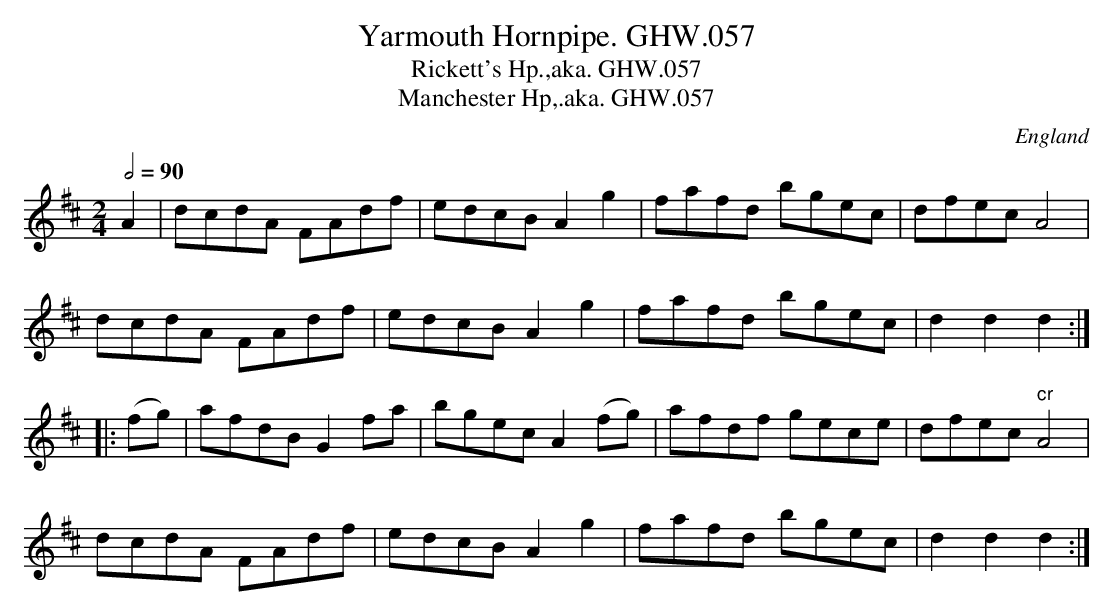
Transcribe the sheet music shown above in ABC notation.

X:1
T:Yarmouth Hornpipe. GHW.057
T:Rickett's Hp.,aka. GHW.057
T:Manchester Hp,.aka. GHW.057
M:2/4
L:1/8
Q:1/2=90
O:England
K:D
A2|dcdA FAdf|edcB A2 g2|fafd bgec|dfec A4|!
dcdA FAdf|edcB A2 g2|fafd bgec|d2d2d2:|!
|:(fg)|afdB G2 fa|bgec A2 (fg)|afdf gece|dfec "^cr"A4|!
dcdA FAdf|edcB A2 g2|fafd bgec|d2d2d2:|
